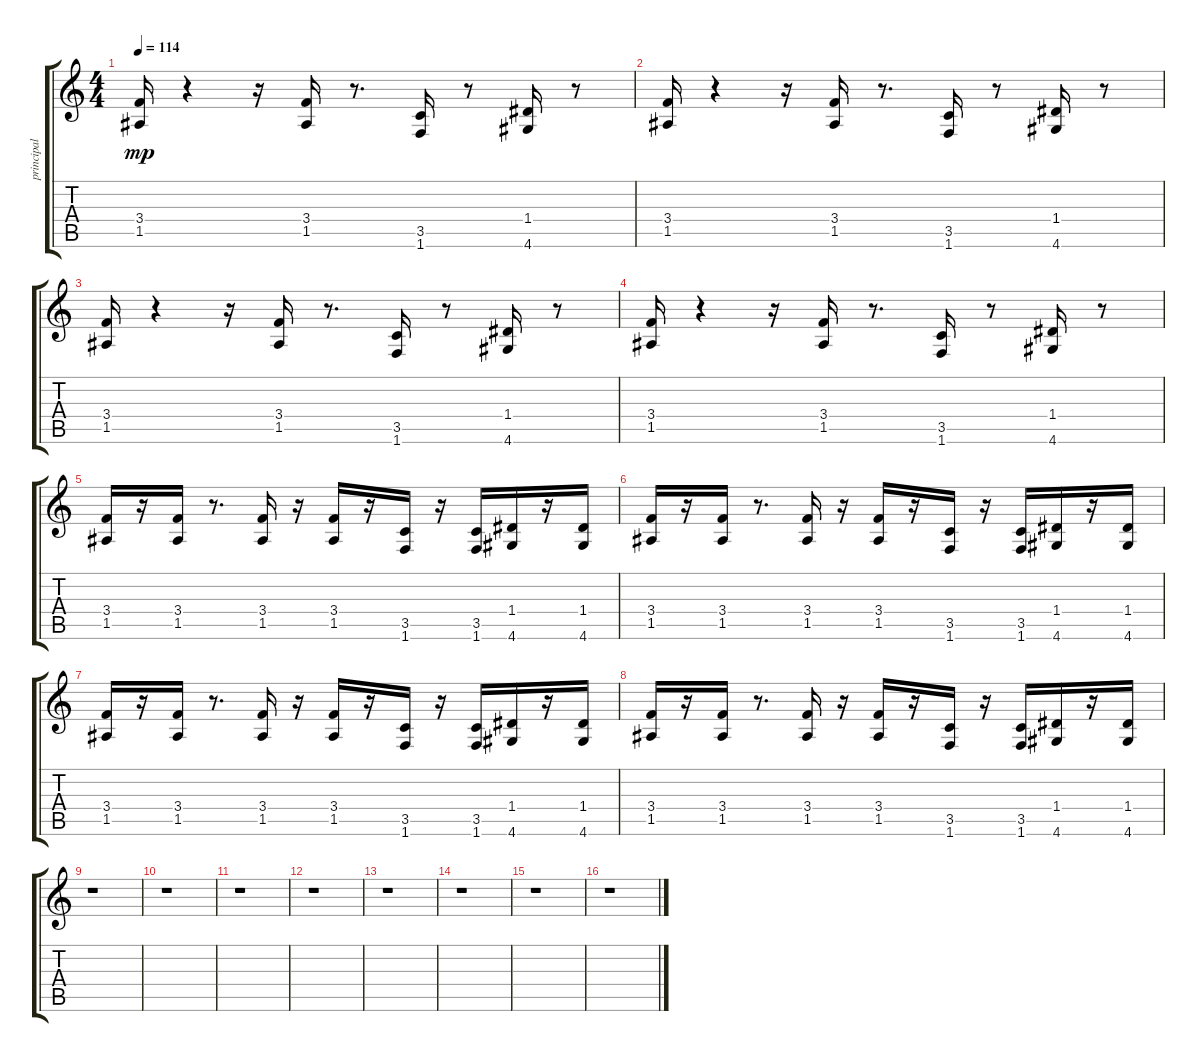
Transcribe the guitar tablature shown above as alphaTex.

\track ("principal" "principal") {instrument distortionguitar}
\staff {score tabs}
\tuning (E4 B3 G3 D3 A2 E2) {hide}
\ts (4 4)
\tempo 114
\clef g2
\ks c
(3.4 1.5).16{dy mp} r.4 r.16 (3.4 1.5).16 r.8{d} (3.5 1.6).16 r.8 (1.4 4.6).16 r.8 |
(3.4 1.5).16 r.4 r.16 (3.4 1.5).16 r.8{d} (3.5 1.6).16 r.8 (1.4 4.6).16 r.8 |
(3.4 1.5).16 r.4 r.16 (3.4 1.5).16 r.8{d} (3.5 1.6).16 r.8 (1.4 4.6).16 r.8 |
(3.4 1.5).16 r.4 r.16 (3.4 1.5).16 r.8{d} (3.5 1.6).16 r.8 (1.4 4.6).16 r.8 |
(3.4 1.5).16 r.16 (3.4 1.5).16 r.8{d} (3.4 1.5).16 r.16 (3.4 1.5).16 r.16 (3.5 1.6).16 r.16 (3.5 1.6).16 (1.4 4.6).16 r.16 (1.4 4.6).16 |
(3.4 1.5).16 r.16 (3.4 1.5).16 r.8{d} (3.4 1.5).16 r.16 (3.4 1.5).16 r.16 (3.5 1.6).16 r.16 (3.5 1.6).16 (1.4 4.6).16 r.16 (1.4 4.6).16 |
(3.4 1.5).16 r.16 (3.4 1.5).16 r.8{d} (3.4 1.5).16 r.16 (3.4 1.5).16 r.16 (3.5 1.6).16 r.16 (3.5 1.6).16 (1.4 4.6).16 r.16 (1.4 4.6).16 |
(3.4 1.5).16 r.16 (3.4 1.5).16 r.8{d} (3.4 1.5).16 r.16 (3.4 1.5).16 r.16 (3.5 1.6).16 r.16 (3.5 1.6).16 (1.4 4.6).16 r.16 (1.4 4.6).16 |
r.1 |
r.1 |
r.1 |
r.1 |
r.1 |
r.1 |
r.1 |
r.1
